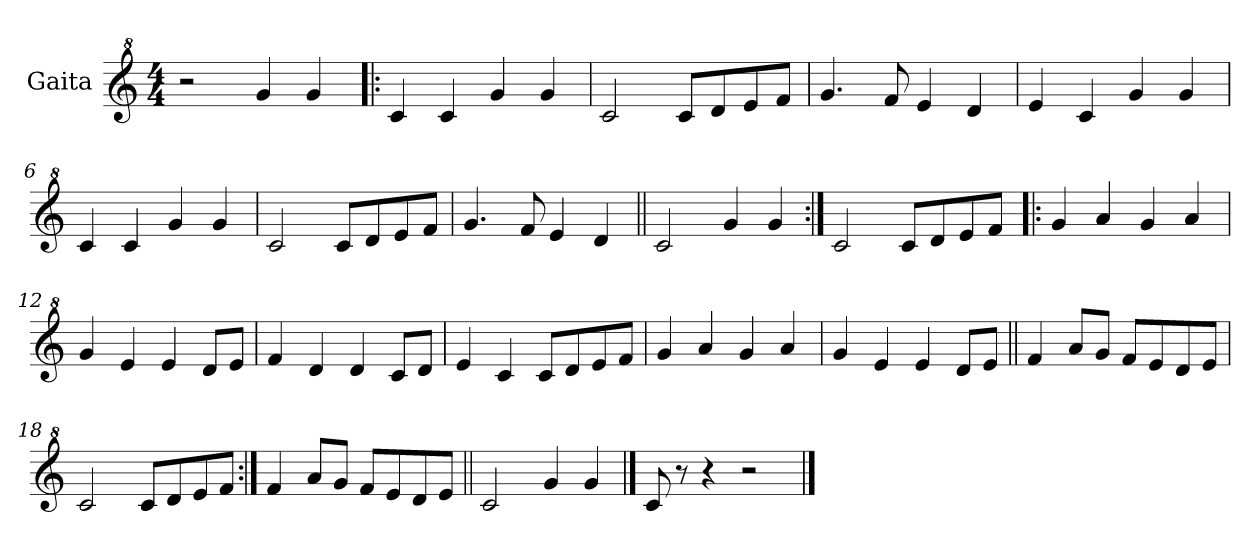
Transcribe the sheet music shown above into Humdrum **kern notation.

**kern
*part1
*staff1
*I"Gaita
*clefG^2
*k[]
*M4/4
*MM150
=1
2r
4gg/
4gg/
=2!|:
4cc/
4cc/
4gg/
4gg/
=3
2cc/
8cc/L
8dd/
8ee/
8ff/J
=4
4.gg/
8ff/
4ee/
4dd/
=5
4ee/
4cc/
4gg/
4gg/
=6
4cc/
4cc/
4gg/
4gg/
=7
2cc/
8cc/L
8dd/
8ee/
8ff/J
=8
4.gg/
8ff/
4ee/
4dd/
=9||
2cc/
4gg/
4gg/
!!LO:LB:g=z
=10:|!
2cc/
8cc/L
8dd/
8ee/
8ff/J
=11!|:
4gg/
4aa/
4gg/
4aa/
=12
4gg/
4ee/
4ee/
8dd/L
8ee/J
=13
4ff/
4dd/
4dd/
8cc/L
8dd/J
=14
4ee/
4cc/
8cc/L
8dd/
8ee/
8ff/J
=15
4gg/
4aa/
4gg/
4aa/
=16
4gg/
4ee/
4ee/
8dd/L
8ee/J
=17||
4ff/
8aa/L
8gg/J
8ff/L
8ee/
8dd/
8ee/J
!!LO:LB:g=z
=18
2cc/
8cc/L
8dd/
8ee/
8ff/J
=19:|!
4ff/
8aa/L
8gg/J
8ff/L
8ee/
8dd/
8ee/J
=20||
2cc/
4gg/
4gg/
==21
8cc/
8r
4r
2r
==
*-
